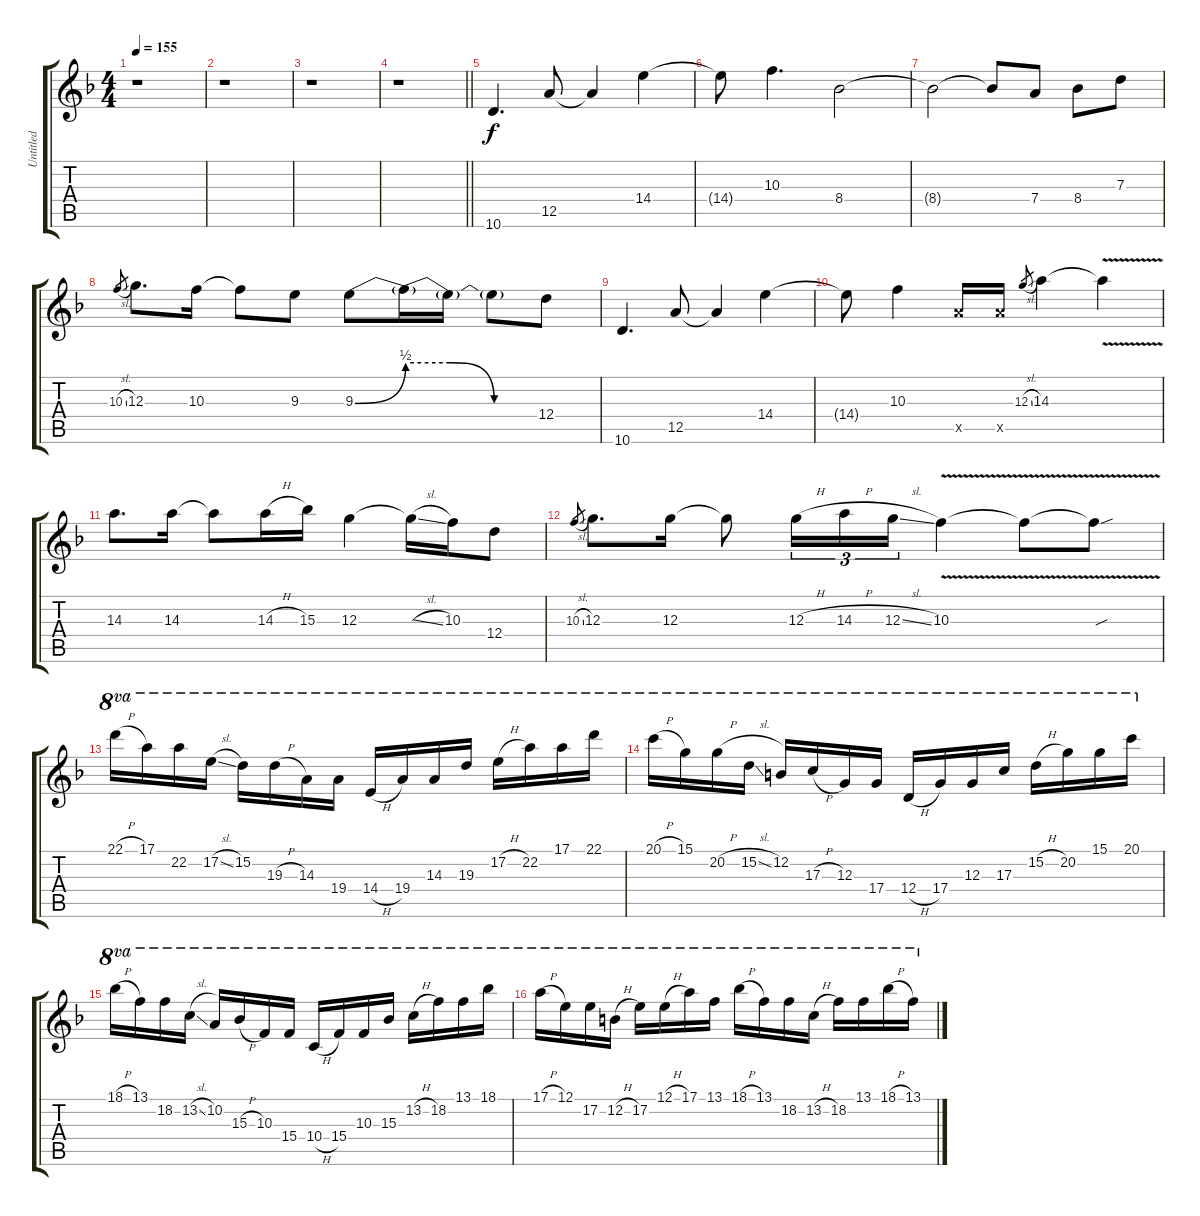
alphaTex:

\track ("Untitled" "Untitled") {instrument overdrivenguitar}
\staff {score tabs}
\tuning (E4 B3 G3 D3 A2 E2) {hide}
\ts (4 4)
\tempo 155
\clef g2
\ks f
r.1{dy f} |
r.1 |
r.1 |
\barLineRight lightlight
r.1 |
10.6.4{d} 12.5.8 12.5{t}.4 14.4.4 |
14.4{t}.8 10.3.4{d} 8.4.2 |
8.4{t}.2 8.4{t}.8 7.4.8 8.4.8 7.3.8 |
10.3{sl}.8{gr} 12.3.8{d} 10.3.16 10.3{t}.8 9.3.8 9.3{be (bend 0 0 60 2)}.8 9.3{be (custom 0 2 20 2 40 0 60 0) t}.16 9.3{t}.16 9.3{t}.8 12.4.8 |
10.6.4{d} 12.5.8 12.5{t}.4 14.4.4 |
14.4{t}.8 10.3.4 12.5{x}.16 12.5{x}.16 12.3{sl}.8{gr} 14.3.4 14.3{v t}.4 |
14.3.8{d} 14.3.16 14.3{t}.8 14.3{h}.16 15.3.16 12.3.4 12.3{sl t}.16 10.3.16 12.4.8 |
10.3{sl}.8{gr} 12.3.8{d} 12.3.16 12.3{t}.8 12.3{h}.16{tu (3 2)} 14.3{h}.16{tu (3 2)} 12.3{sl}.16{tu (3 2)} 10.3{v}.4 10.3{v t}.8 10.3{sou t}.8 |
22.1{h}.16{ot 8va} 17.1.16{ot 8va} 22.2.16{ot 8va} 17.2{sl}.16{ot 8va} 15.2.16{ot 8va} 19.3{h}.16{ot 8va} 14.3.16{ot 8va} 19.4.16{ot 8va} 14.4{h}.16{ot 8va} 19.4.16{ot 8va} 14.3.16{ot 8va} 19.3.16{ot 8va} 17.2{h}.16{ot 8va} 22.2.16{ot 8va} 17.1.16{ot 8va} 22.1.16{ot 8va} |
20.1{h}.16{ot 8va} 15.1.16{ot 8va} 20.2{h}.16{ot 8va} 15.2{sl}.16{ot 8va} 12.2.16{ot 8va} 17.3{h}.16{ot 8va} 12.3.16{ot 8va} 17.4.16{ot 8va} 12.4{h}.16{ot 8va} 17.4.16{ot 8va} 12.3.16{ot 8va} 17.3.16{ot 8va} 15.2{h}.16{ot 8va} 20.2.16{ot 8va} 15.1.16{ot 8va} 20.1.16{ot 8va} |
18.1{h}.16{ot 8va} 13.1.16{ot 8va} 18.2.16{ot 8va} 13.2{sl}.16{ot 8va} 10.2.16{ot 8va} 15.3{h}.16{ot 8va} 10.3.16{ot 8va} 15.4.16{ot 8va} 10.4{h}.16{ot 8va} 15.4.16{ot 8va} 10.3.16{ot 8va} 15.3.16{ot 8va} 13.2{h}.16{ot 8va} 18.2.16{ot 8va} 13.1.16{ot 8va} 18.1.16{ot 8va} |
17.1{h}.16{ot 8va} 12.1.16{ot 8va} 17.2.16{ot 8va} 12.2{h}.16{ot 8va} 17.2.16{ot 8va} 12.1{h}.16{ot 8va} 17.1.16{ot 8va} 13.1.16{ot 8va} 18.1{h}.16{ot 8va} 13.1.16{ot 8va} 18.2.16{ot 8va} 13.2{h}.16{ot 8va} 18.2.16{ot 8va} 13.1.16{ot 8va} 18.1{h}.16{ot 8va} 13.1.16{ot 8va}
